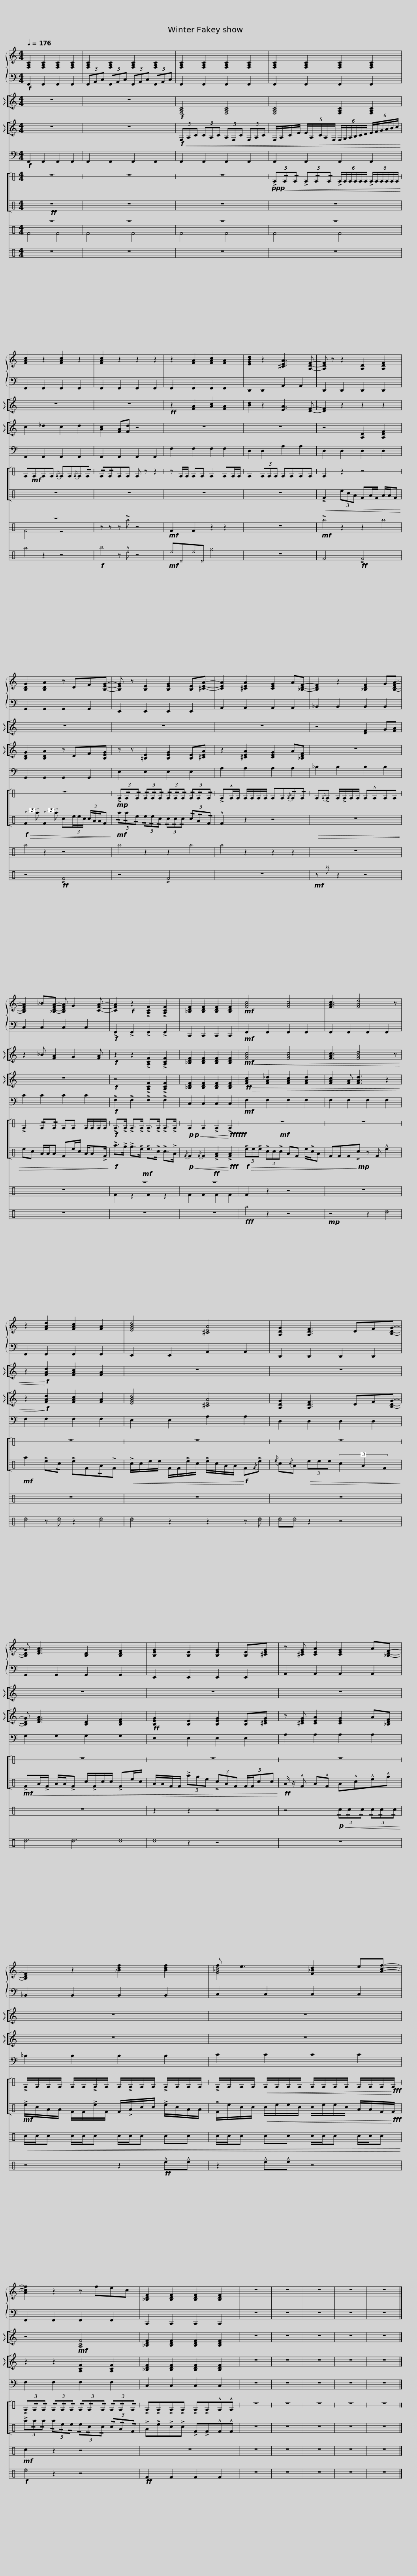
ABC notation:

X:1
%%score { ( 1 3 ) | 2 } [ { 4 } ] [ { 5 } ] 6 [ 7 8 ] ( 9 10 ) 11
L:1/8
Q:1/4=176
M:4/4
I:linebreak $
K:C
V:1 treble
V:3 treble
V:2 bass
V:4 treble
V:5 treble
V:6 bass transpose=-12
V:7 perc stafflines=1
K:none
V:8 perc
K:none
V:9 perc
K:none
V:10 perc
K:none
V:11 perc
K:none
V:1
 [F,A,C]2 [F,A,C]2 [F,A,C]2 [F,A,C]2 | [F,A,C]2 [F,A,C]2 [F,A,C]2 [F,A,C]2 | [F,A,C]2 [F,A,C]2 [F,A,C]2 [F,A,C]2 |$ [F,A,C]2 [F,A,C]2 [F,A,C]2 [F,A,C]2 | [FAc]2 z2 [FAc]2 z2 |$ %5
 [FAc]2 z2 z2 z2 | z2 [FA]2 [FAc]2 [FA]2 | [EGBd]2 z2 [^CEA]3 [A,DF]- | [A,DF] z z2 [A,D]2 [A,DF]2 |$ [B,DG]2 [B,DA]2 z DF[B,EG]- | %10
 [B,EG] z [B,E]2 [B,EG]2 [B,E][^CEA]- | [CEA]2 [^CEA]2 [CEG]2 A[_B,DF]- |$ [B,DF]2 z2 [_B,DF]2 G[B,DFA]- | [B,DFA]2 _B[_B,DFA]- [B,DFA] G2 [CFA]- | [CFA]2!f! z2 !>![A,CF]2 !>![A,CF]2 | %15
 [_B,DF]2 [B,DF]2 [B,DF]2 [B,DF]2 |$!mf! [FAc]4 [FAc]4 | [FAc]3 [FAd]4 z | z2 [FAd]2 [FAc]2 [FA]2 | [EGBd]4 [^CEA]4 |$ %20
 [A,DG]2 [A,DF]3 DF[B,DG]- | [B,DG] [DFA]3 [B,D]2 [B,DF]2 | [B,EG]2 [B,E]2 [B,EG]2 [B,E][^CEG] |$ z [^CEG] [CEA]2 [CEG]2 A[_B,DF]- | [B,DF]2 z2 [_Bdf]2 [Bdf]2 | %25
 f e3 [F_Bd]2 e[Acf]- |$ [Acf]2 z2 z fec | [_B,DF]2 [B,DF]2 [B,DF]2 [B,DF]2 | z8 | z8 | %30
 z8 | z8 | z8 |] %33
V:2
!f! F,,2 F,,2 F,,2 F,,2 | (3F,,A,,C, (3F,,A,,C, (3F,,A,,C, (3F,,A,,C, | F,,2 F,,2 F,,2 F,,2 |$ F,,2 F,,2 F,,2 F,,2 | F,,2 F,,2 F,,2 F,,2 |$ %5
 F,,2 F,,2 F,,2 F,,2 | F,,2 F,,2 F,,2 F,,2 | D,,2 D,,2 A,,2 A,,2 | D,,2 D,,2 D,,2 D,,2 |$ G,,2 G,,2 G,,2 G,,2 | %10
 E,,2 E,,2 E,,2 E,,2 | A,,2 A,,2 A,,2 A,,2 |$ _B,,2 B,,2 B,,2 B,,2 | C,2 C,2 C,2 C,2 |!f! !>!F,,2 !>!F,,2 !>!F,,2 !>!F,,2 | %15
 C,,2 C,,2 C,,2 C,,2 |$!mf! F,,2 F,,2 F,,2 F,,2 | F,,2 F,,2 F,,2 F,,2 | F,,2 F,,2 F,,2 F,,2 | E,,2 E,,2 A,,2 A,,2 |$ %20
 D,,2 D,,2 D,,2 D,,2 | G,,2 G,,2 G,,2 G,,2 | E,,2 E,,2 E,,2 E,,2 |$ A,,2 A,,2 A,,2 A,,2 | _B,,2 B,,2 B,,2 B,,2 | %25
 C,2 C,2 C,2 C,2 |$ F,,2 F,,2 F,,2 F,,2 | C,,2 C,,2 C,,2 C,,2 | z8 | z8 | %30
 z8 | z8 | z8 |] %33
V:3
 x8 | x8 | x8 |$ x8 | x8 |$ %5
 x8 | x8 | x8 | x8 |$ x8 | %10
 x8 | x8 |$ x8 | x8 | x8 | %15
 x8 |$ x8 | x8 | x8 | x8 |$ %20
 x8 | x8 | x8 |$ x8 | x8 | %25
 [G_Bd]4 x4 |$ x8 | x8 | x8 | x8 | %30
 x8 | x8 | x8 |] %33
V:4
 z8 | z8 |!f! [F,A,C]4 [F,A,C]4 |$ [F,A,C]4 [F,A,C]2 [F,A,C]2 | z8 |$ %5
 z8 |!ff! z2 [FA]2 [Ac]2 [FA]2 | [Bd]2 z2 [EA]3 [DF]- | [DF]2 z2 z2 z2 |$ z8 | %10
 z8 | z8 |$ z4 [DF]2 G[FA] | z2 _B [FA]2 G2 [FA] |!f! z2 z2 !>![A,CF]2 !>![A,CF]2 | %15
 [_B,DF]2 [B,DF]2 [B,DF]2 [B,DF]2 |$!mf!!<(! [FAc]4 [FAc]4 | [FAc]3 [FAd]4 z | z2!<)!!f! [FAd]2 [FAc]2 [FA]2 | z8 |$ %20
 z8 | z8 | z8 |$ z8 | z8 | %25
 z8 |$ z4!mf! [A,CF]4 | [_B,DF]2 [B,DF]2 [B,DF]2 [B,DF]2 | z8 | z8 | %30
 z8 | z8 | z8 |] %33
V:5
 z8 | z8 |!f!!<(! (3F,A,C (3CA,C (3A,F,C (3F,A,C |$ F,/A,/C/E/ (5:4:5E/A,/C/A,/F,/ (6:4:6F,/G,/A,/B,/C/D/ (6:4:6E/F/G/A/B/c/!<)! | c2 _d2 c2 d2 |$ %5
 [Ac]2 [FA][Fd] z4 | z8 | z8 | z4 [A,D]2 [A,DF]2 |$ [B,DG]2 [B,DA]2 z DF[B,EG] | %10
 z z [=B,E]2 [B,EG]2 [B,E][^CEA] | z2 [^CEA]2 [CEG]2 A[_B,DF] |$ z8 | z8 |!f! z4 !>![A,CF]2 !>![A,CF]2 | %15
 [_B,DF]2 [B,DF]2 [B,DF]2 [B,DF]2 |$!ff!!>(! [FAc]2 [FA_d]2 [FAc]2 [FAd]2 | [FAc]2 [FA] [FAd]3 z2 | z2!>)!!f! [FAd]2 [FAc]2 [FA]2 | [EGBd]4 [^CEA]4 |$ %20
 [A,DG]2 [A,DF]3 DF[B,DG]- | [B,DG] [DFA]3 [B,D]2 [B,DF]2 |!ff! [B,EG]2 [B,E]2 [B,EG]2 [B,E][^CEG] |$ z [^CEG] [CEA]2 [CEG]2 A[_B,DF] | z8 | %25
 z8 |$ z2 z2 [A,CF]2 [A,CF]2 | [_B,DF]2 [B,DF]2 [B,DF]2 [B,DF]2 | z8 | z8 | %30
 z8 | z8 | z8 |] %33
V:6
!f! F,,2 F,,2 F,,2 F,,2 | F,,2 F,,2 F,,2 F,,2 | F,,2 F,,2 F,,2 F,,2 |$ F,,2 F,,2 F,,2 F,,2 | F,,2 F,,2 F,,2 F,,2 |$ %5
 F,,2 F,,2 F,,2 F,,2 | F,2 F,2 F,2 F,2 | D,2 D,2 A,2 A,2 | D,2 D,2 D,2 D,2 |$ G,,2 G,,2 G,,2 G,,2 | %10
 E,2 E,2 E,2 E,2 | A,2 A,2 A,2 A,2 |$ _B,2 B,2 B,2 B,2 | C2 C2 C2 C2 |!f! !>!F,2 !>!F,2 !>!F,2 !>!F,2 | %15
 C,2 C,2 C,2 C,2 |$!mf! F,2 F,2 F,2 F,2 | F,2 F,2 F,2 F,2 | F,2 F,2 F,2 F,2 | E,2 E,2 A,2 A,2 |$ %20
 D,2 D,2 D,2 D,2 | G,2 G,2 G,2 G,2 | E,2 E,2 E,2 E,2 |$ A,2 A,2 A,2 A,2 | _B,2 B,2 B,2 B,2 | %25
 C2 C2 C2 C2 |$ F,2 F,2 F,2 F,2 | C,2 C,2 C,2 C,2 | z8 | z8 | %30
 z8 | z8 | z8 |] %33
V:7
 z8 | z8 | z8 |$!ppp!!<(! (3!>!E!/!E!/!E (3!>!E!/!E!/!E (6:4:6!>!E/E/E/E/E/E/ (6:4:6!>!E/E/E/E/E/E/!<)! | E!mf!EEE{/E} EE{/E}E!/!E |$ %5
 !/!E!/!EEE E z z2 | z E/E/ EE E2 EE/E/ | E2 (3EEE EEEE | E2 z2 z4 |$ z8 | %10
!mp! (3!>!E!/!E!/!E (3!/!E!/!E!/!E (3!/!E!/!E!/!E (3!/!E!/!E!/!E | !>!E!^!E/E/ E/E/E/E/ EE{/E}!/!E!/!E |$ E{/E}!>!E E/!>!E/E/E/ E!^!EEE | !>!E2 !/!E!/!E EE E/E/E/E/ |!f! !>!E>!>!E !>!E>!>!E !>!E>!>!E !>!E>!>!E | %15
!p!!p!!<(! E2 E2 !>!E2!<)!!fff!!fff! !>!E2 |$!mf! z8 | z8 | z8 | z8 |$ %20
 z8 | z8 | z8 |$ z8 | !>!E/E/E/E/ E/E/!>!E/E/ E/!>!E/E/E/ !>!E/E/E/E/ | %25
 !>!E/E/E/E/!<(! E/E/E/E/ E/E/E/E/ E/E/E/!<)!!fff!E/ |$ (3!>!E!/!E!/!E (3!/!E!/!E!/!E (3!/!E!/!E!/!E (3!/!E!/!E!/!E | !>!E!>!E!>!E!>!E !>!E!>!E!^!E!^!E | z8 | z8 | %30
 z8 | z8 | z8 |] %33
V:8
 z8 | z8 | z8 |$ z8 | z8 |$ %5
 z8 | z8 | z8 |!<(! !>!F2 (3ecA FA/F/ A/A/F!<)! |$!f!!>(! (3:2:2F2 a (3:2:2F2 a c(3e/e/c/ (3c/A/A/F!>)! | %10
!mf! (3!/!a!/!a!/!e (3!/!e!/!e!/!c (3!/!c!/!c!/!c (3!/!c!/!A!/!F | !^!F2 z2 z4 |$!>(! z8 | ec A/A/A Fe/c/ A/A!>!F/!>)! |!f! !>!a>!>!g !>!g>!>!e !>!e>!>!c !>!c>!>!A | %15
!p!!<(!{/F} F2{/F} F2 !>![FA]2!<)!!fff! !>![FA]2 |$!f!!>(! (3!>!ee!>!e (3!>!cc!>!c AF e/!>!c/A | FFF!>)!!mp!!>!c z F !^!e2 |!mf! a2 !>!e!/!c !>!eF!/!A!>!F |!<(! !>!c/c/e/e/ F/F/!>!e/c/ !>!e/c/A/A/!<)!!f! F{/F}!>!e |$ %20
{/e} c{/c}A!>(! (3eee (3c2 A2 F2!>)! |!mf!!<(! !>!FA/!>!F/ A/A/!>!F c/!>!F/c/c/ !>!Fe/c/ | A/A/F/F/ (3!>!age (3!>!cAF (3:2:4F/F/cc!<)! |$!ff! A/ z/ !^!F A!^!F A!^!c!^!e!^!g |!mf! !>!e/c/A/A/ F/F/!>!e/F/ F/!>!A/c/c/ !>!e/c/A/A/ | %25
 !>!F/e/c/c/!<(! c/e/e/c/ c/e/e/c/ A/A/F/!<)!!fff!F/ |$ (3!>!a!/!a!/!a (3!/!a!/!e!/!e (3!/!e!/!c!/!c (3!/!c!/!A!/!F | !>!A!>!e!>!c!>!c !>!F!>!F!^!F!^!F | z8 | z8 | %30
 z8 | z8 | z8 |] %33
V:9
!ff! z8 | z8 | z8 |$ z8 | z8 |$ %5
 z z z !>!^a z4 |!mf! F2 F2 z2 z2 | z8 |!mf! !>!^a2 z2 z2 ^a2 |$ ^a2 z2 z4 | %10
 ^a2 z2 z2 ^a2 | ^a2 z2 z2 z2 |$ z8 | z8 |!mf! z8 | %15
!ff! z8 |$ F2 z2 z4 | z8 | z8 | z8 |$ %20
 z8 | z8 | z2 z2 z4 |$ z4!p!!<(! (3!/!c!/!c!/!c (3!/!c!/!c!/!c!<)! |!<(! c/c/c c/c/c c/c/c cc | %25
 c/c/c cc c/c/c c/c/c!<)! |$!mf! c2 z2 z4 | z8 | z8 | z8 | %30
 z8 | z8 | z8 |] %33
V:10
 F4 F4 | F4 F4 | F4 F4 |$ F4 F4 | F4 z4 |$ %5
 x8 | x8 | x8 | x8 |$ x8 | %10
 x8 | x8 |$ x8 | x8 | F2 z2 F2 z2 | %15
 F2 F2 F2 F2 |$ x8 | x8 | x8 | x8 |$ %20
 x8 | x8 | x8 |$ x8 | x8 | %25
 x8 |$ x8 | x8 | x8 | x8 | %30
 x8 | x8 | x8 |] %33
V:11
 z8 | z8 | z8 |$ z8 | ^a2 z2 z4 |$ %5
!f! ^b2 z !^!^e z4 |!mf! ^e^D^e^D ^g4 | z8 | F4!ff! !>!F4 |$ z4!ff! !>!F4 | %10
 z4 !>!F4 | z8 |$!mf! z ^b z2 z4 | z8 | z8 | %15
 z8 |$!fff! ^a2 z2 z4 |!mp! z4 z2 _d2 | _d2 z _d z2 _d2 | _d2 z2 z2 z _d |$ %20
 _d_d z2 z4 | _d3 _d3 _d2 | _d2 z2 z4 |$ z8 | z4 z2!ff! !^!e!^!e | %25
 z2 !^!e!^!e z4 |$!f! _e2 z2 z4 |!ff! F2 F2 F2 F2 | z8 | z8 | %30
 z8 | z8 | z8 |] %33
